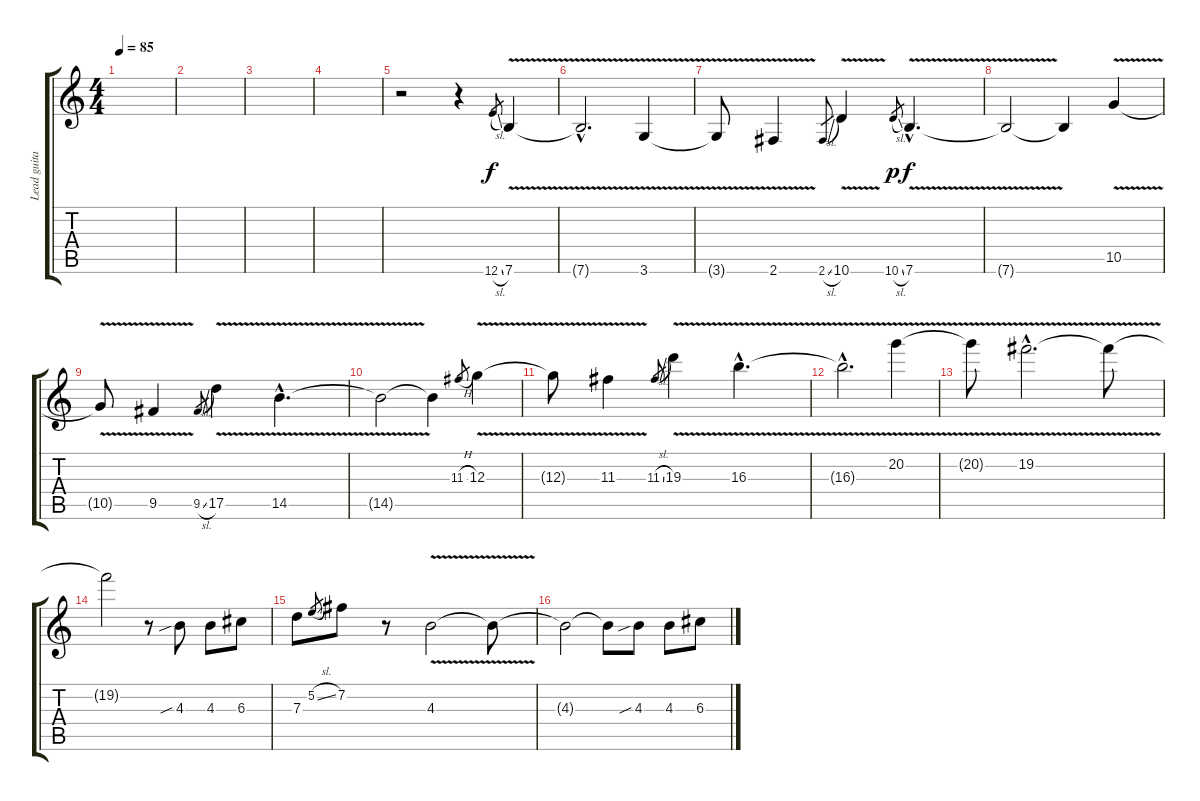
\track ("Lead guitar" "Lead guita") {instrument overdrivenguitar}
\staff {score tabs}
\tuning (E4 B3 G3 D3 A2 E2) {hide}
\ts (4 4)
\tempo 85
\clef g2
\ks c
|
|
|
|
r.2 r.4 12.6{sl}.8{gr} 7.6{v}.4 |
7.6{hac t}.2{d} 3.6{v}.4 |
3.6{t}.8 2.6{v}.4 2.6{sl}.8{gr} 10.6{v}.4 10.6{sl}.8{gr dy p} 7.6{v hac}.4{d dy f} |
7.6{t}.2 7.6{t}.4 10.5{v}.4 |
10.5{t}.8 9.5{v}.4 9.5{sl}.8{gr} 17.5{v}.4 14.5{v hac}.4{d} |
14.5{t}.2 14.5{t}.4 11.3{h}.8{gr} 12.3{v}.4 |
12.3{t}.8 11.3{v}.4 11.3{sl}.8{gr} 19.3{v}.4 16.3{v hac}.4{d} |
16.3{hac t}.2{d} 20.2{v}.4 |
20.2{t}.8 19.2{v hac}.2{d} 19.2{t}.8 |
19.2{t}.2 r.8 4.3{sib}.8 4.3.8 6.3.8 |
7.3.8 5.2{sl}.8{gr} 7.2.8 r.8 4.3{v}.2 4.3{t}.8 |
4.3{t}.2 4.3{t}.8 4.3{sib}.8 4.3.8 6.3.8
